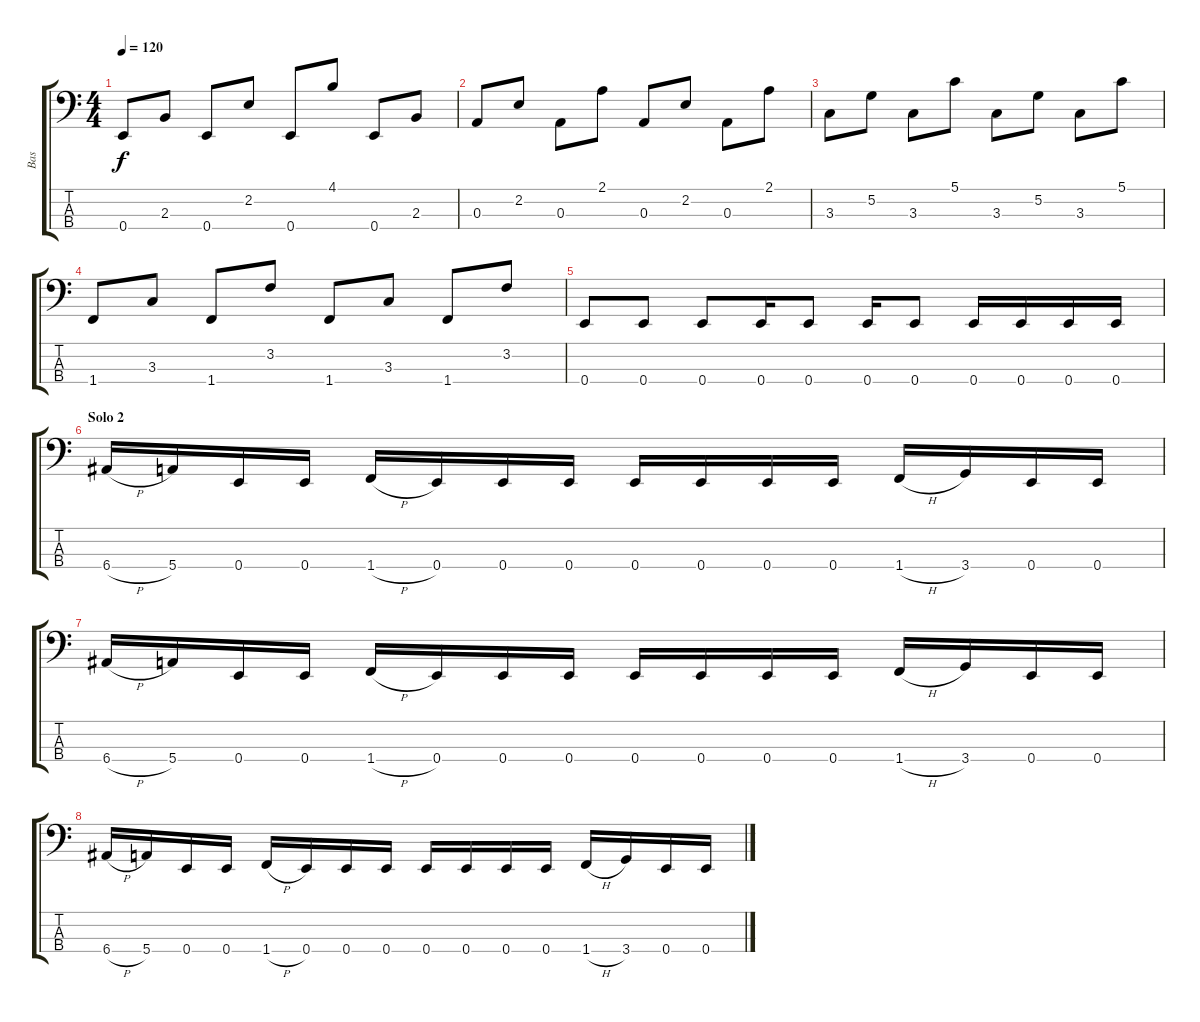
\track ("Bas" "Bas") {instrument slapbass1}
\staff {score tabs}
\tuning (G2 D2 A1 E1) {hide}
\ts (4 4)
\tempo 120
\clef f4
\ks c
0.4.8{dy f} 2.3.8 0.4.8 2.2.8 0.4.8 4.1.8 0.4.8 2.3.8 |
0.3.8 2.2.8 0.3.8 2.1.8 0.3.8 2.2.8 0.3.8 2.1.8 |
3.3.8 5.2.8 3.3.8 5.1.8 3.3.8 5.2.8 3.3.8 5.1.8 |
1.4.8 3.3.8 1.4.8 3.2.8 1.4.8 3.3.8 1.4.8 3.2.8 |
0.4.8 0.4.8 0.4.8 0.4.16 0.4.8 0.4.16 0.4.8 0.4.16 0.4.16 0.4.16 0.4.16 |
\section ("" "Solo 2")
6.4{h}.16 5.4.16 0.4.16 0.4.16 1.4{h}.16 0.4.16 0.4.16 0.4.16 0.4.16 0.4.16 0.4.16 0.4.16 1.4{h}.16 3.4.16 0.4.16 0.4.16 |
6.4{h}.16 5.4.16 0.4.16 0.4.16 1.4{h}.16 0.4.16 0.4.16 0.4.16 0.4.16 0.4.16 0.4.16 0.4.16 1.4{h}.16 3.4.16 0.4.16 0.4.16 |
6.4{h}.16 5.4.16 0.4.16 0.4.16 1.4{h}.16 0.4.16 0.4.16 0.4.16 0.4.16 0.4.16 0.4.16 0.4.16 1.4{h}.16 3.4.16 0.4.16 0.4.16
